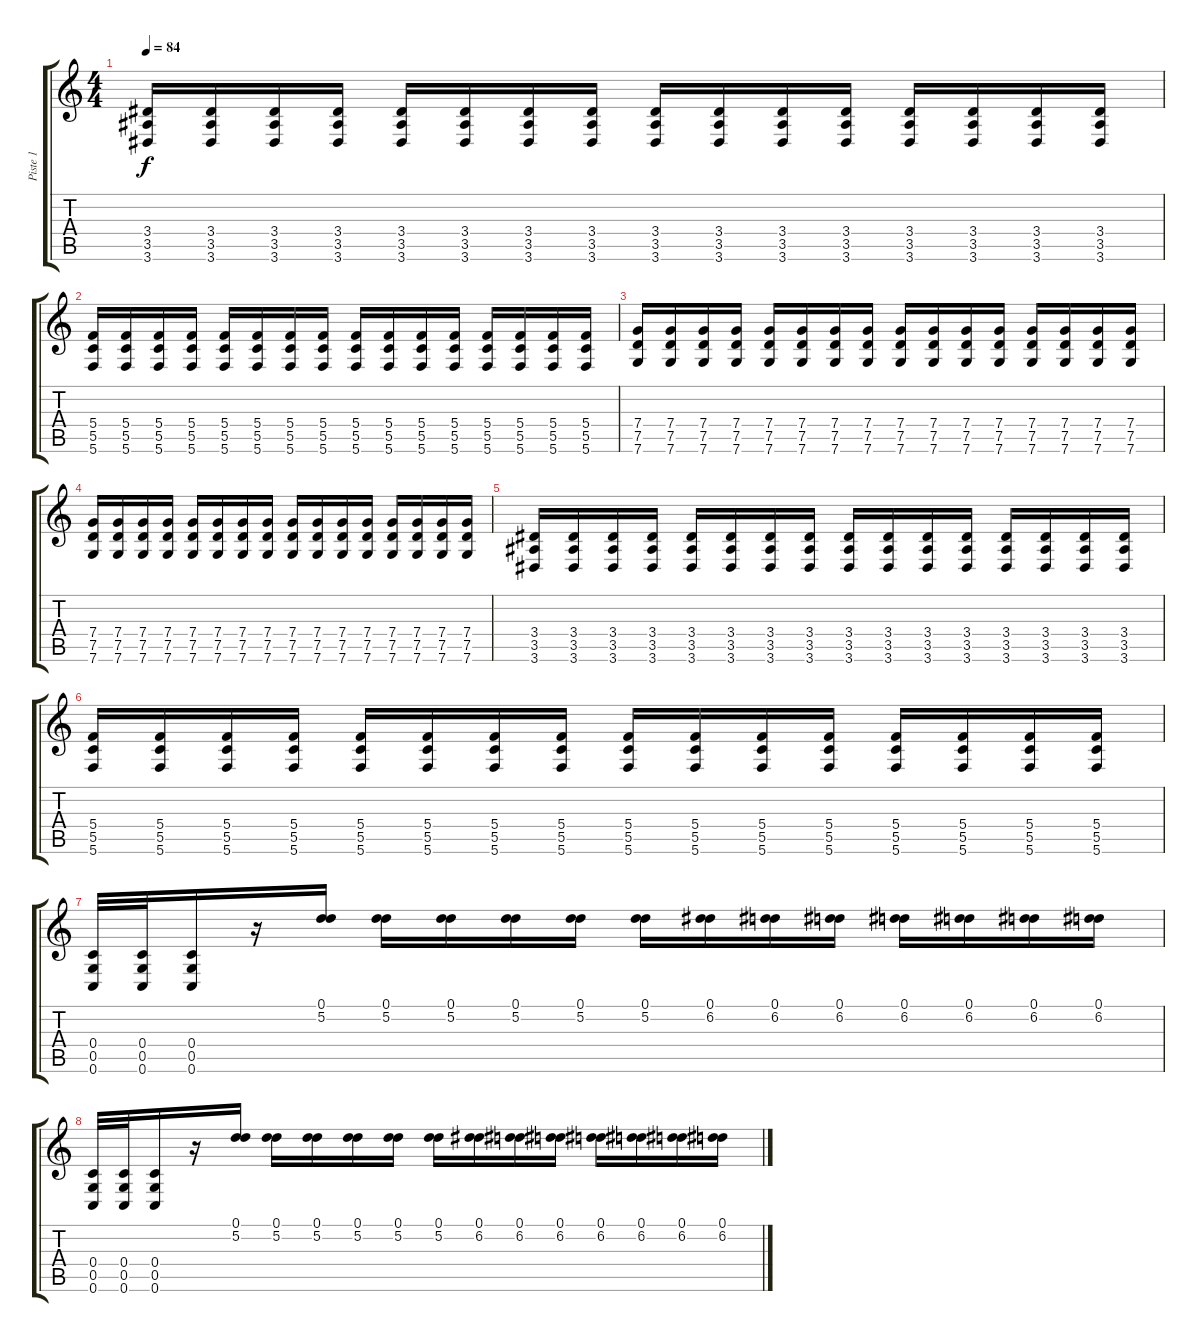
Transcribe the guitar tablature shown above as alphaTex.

\track ("Piste 1" "Piste 1") {instrument overdrivenguitar}
\staff {score tabs}
\tuning (D4 A3 F3 C3 G2 C2) {hide}
\ts (4 4)
\tempo 84
\clef g2
\ks c
(3.4 3.5 3.6).16{dy f} (3.4 3.5 3.6).16 (3.4 3.5 3.6).16 (3.4 3.5 3.6).16 (3.4 3.5 3.6).16 (3.4 3.5 3.6).16 (3.4 3.5 3.6).16 (3.4 3.5 3.6).16 (3.4 3.5 3.6).16 (3.4 3.5 3.6).16 (3.4 3.5 3.6).16 (3.4 3.5 3.6).16 (3.4 3.5 3.6).16 (3.4 3.5 3.6).16 (3.4 3.5 3.6).16 (3.4 3.5 3.6).16 |
(5.4 5.5 5.6).16 (5.4 5.5 5.6).16 (5.4 5.5 5.6).16 (5.4 5.5 5.6).16 (5.4 5.5 5.6).16 (5.4 5.5 5.6).16 (5.4 5.5 5.6).16 (5.4 5.5 5.6).16 (5.4 5.5 5.6).16 (5.4 5.5 5.6).16 (5.4 5.5 5.6).16 (5.4 5.5 5.6).16 (5.4 5.5 5.6).16 (5.4 5.5 5.6).16 (5.4 5.5 5.6).16 (5.4 5.5 5.6).16 |
(7.4 7.5 7.6).16 (7.4 7.5 7.6).16 (7.4 7.5 7.6).16 (7.4 7.5 7.6).16 (7.4 7.5 7.6).16 (7.4 7.5 7.6).16 (7.4 7.5 7.6).16 (7.4 7.5 7.6).16 (7.4 7.5 7.6).16 (7.4 7.5 7.6).16 (7.4 7.5 7.6).16 (7.4 7.5 7.6).16 (7.4 7.5 7.6).16 (7.4 7.5 7.6).16 (7.4 7.5 7.6).16 (7.4 7.5 7.6).16 |
(7.4 7.5 7.6).16 (7.4 7.5 7.6).16 (7.4 7.5 7.6).16 (7.4 7.5 7.6).16 (7.4 7.5 7.6).16 (7.4 7.5 7.6).16 (7.4 7.5 7.6).16 (7.4 7.5 7.6).16 (7.4 7.5 7.6).16 (7.4 7.5 7.6).16 (7.4 7.5 7.6).16 (7.4 7.5 7.6).16 (7.4 7.5 7.6).16 (7.4 7.5 7.6).16 (7.4 7.5 7.6).16 (7.4 7.5 7.6).16 |
(3.4 3.5 3.6).16 (3.4 3.5 3.6).16 (3.4 3.5 3.6).16 (3.4 3.5 3.6).16 (3.4 3.5 3.6).16 (3.4 3.5 3.6).16 (3.4 3.5 3.6).16 (3.4 3.5 3.6).16 (3.4 3.5 3.6).16 (3.4 3.5 3.6).16 (3.4 3.5 3.6).16 (3.4 3.5 3.6).16 (3.4 3.5 3.6).16 (3.4 3.5 3.6).16 (3.4 3.5 3.6).16 (3.4 3.5 3.6).16 |
(5.4 5.5 5.6).16 (5.4 5.5 5.6).16 (5.4 5.5 5.6).16 (5.4 5.5 5.6).16 (5.4 5.5 5.6).16 (5.4 5.5 5.6).16 (5.4 5.5 5.6).16 (5.4 5.5 5.6).16 (5.4 5.5 5.6).16 (5.4 5.5 5.6).16 (5.4 5.5 5.6).16 (5.4 5.5 5.6).16 (5.4 5.5 5.6).16 (5.4 5.5 5.6).16 (5.4 5.5 5.6).16 (5.4 5.5 5.6).16 |
(0.4 0.5 0.6).32 (0.4 0.5 0.6).32 (0.4 0.5 0.6).16 r.16 (0.1 5.2).16 (0.1 5.2).16 (0.1 5.2).16 (0.1 5.2).16 (0.1 5.2).16 (0.1 5.2).16 (0.1 6.2).16 (0.1 6.2).16 (0.1 6.2).16 (0.1 6.2).16 (0.1 6.2).16 (0.1 6.2).16 (0.1 6.2).16 |
(0.4 0.5 0.6).32 (0.4 0.5 0.6).32 (0.4 0.5 0.6).16 r.16 (0.1 5.2).16 (0.1 5.2).16 (0.1 5.2).16 (0.1 5.2).16 (0.1 5.2).16 (0.1 5.2).16 (0.1 6.2).16 (0.1 6.2).16 (0.1 6.2).16 (0.1 6.2).16 (0.1 6.2).16 (0.1 6.2).16 (0.1 6.2).16
